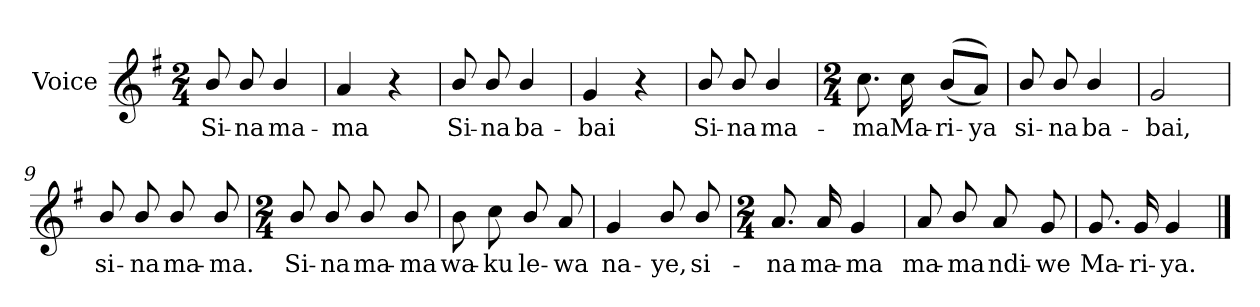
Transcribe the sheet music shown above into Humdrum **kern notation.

**kern	**text
*part1	*part1
*staff1	*staff1
*I"Voice	*
*I'Vo.	*
*clefG2	*
*k[f#]	*
*M2/4	*
=1	=1
8b/	Si-
8b/	-na
4b/	ma-
=2	=2
4a/	-ma
4r	.
=3	=3
8b/	Si-
8b/	-na
4b/	ba-
=4	=4
4g/	-bai
4r	.
=5	=5
8b/	Si-
8b/	-na
4b/	ma-
!!LO:LB:g=z
=6	=6
*M2/4	*
8.cc\	-ma
16cc\	Ma-
(<(>8b/L	-ri-
8a/J))	-ya
=7	=7
8b/	si-
8b/	-na
4b/	ba-
=8	=8
2g/	-bai,
=9	=9
8b/	si-
8b/	-na
8b/	ma-
8b/	-ma.
!!LO:LB:g=z
=10	=10
*M2/4	*
8b/	Si-
8b/	-na
8b/	ma-
8b/	-ma
=11	=11
8b\	wa-
8cc\	-ku
8b/	le-
8a/	-wa
=12	=12
4g/	na-
8b/	-ye,
8b/	si-
!!LO:LB:g=z
=13	=13
*M2/4	*
8.a/	-na
16a/	ma-
4g/	-ma
=14	=14
8a/	ma-
8b/	-ma
8a/	ndi-
8g/	-we
=15	=15
8.g/	Ma-
16g/	-ri-
4g/	-ya.
==	==
*-	*-
